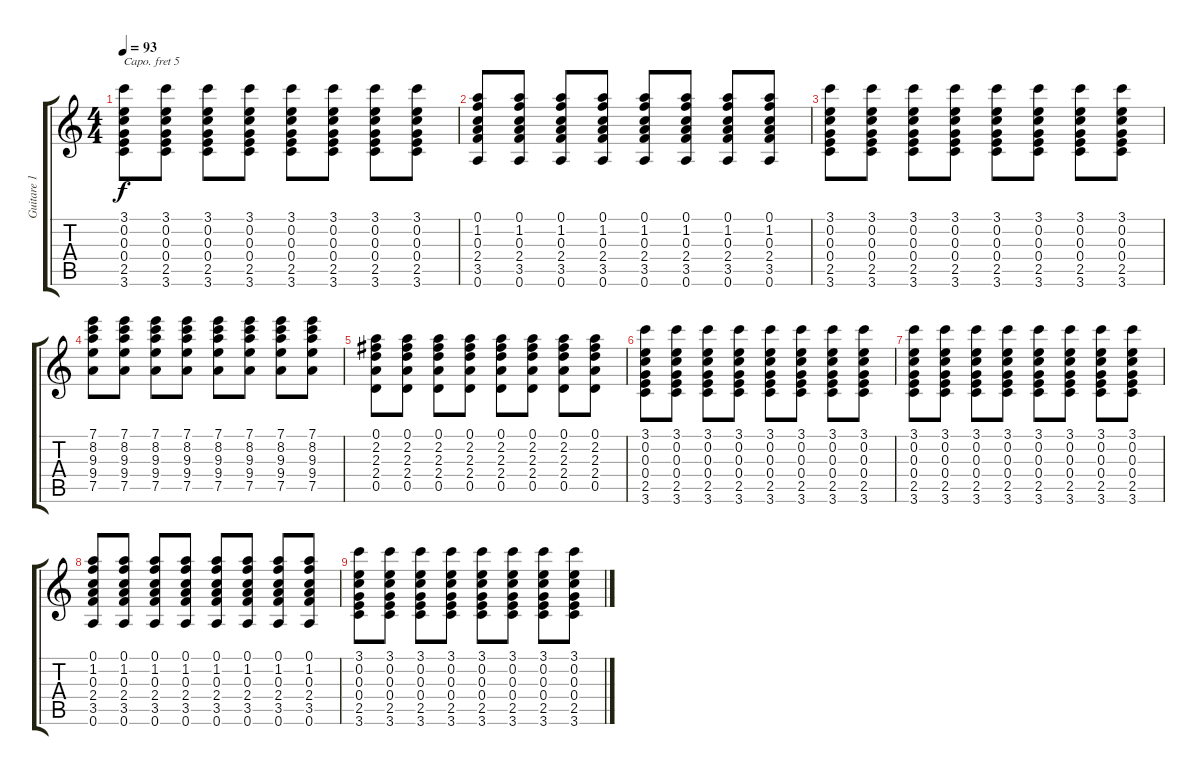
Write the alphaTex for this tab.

\track ("Guitare 1" "Guitare 1") {instrument acousticguitarnylon}
\staff {score tabs}
\capo 5
\tuning (E4 B3 G3 D3 A2 E2) {hide}
\ts (4 4)
\tempo 93
\clef g2
\ks c
(3.1 0.2 0.3 0.4 2.5 3.6).8{dy f} (3.1 0.2 0.3 0.4 2.5 3.6).8 (3.1 0.2 0.3 0.4 2.5 3.6).8 (3.1 0.2 0.3 0.4 2.5 3.6).8 (3.1 0.2 0.3 0.4 2.5 3.6).8 (3.1 0.2 0.3 0.4 2.5 3.6).8 (3.1 0.2 0.3 0.4 2.5 3.6).8 (3.1 0.2 0.3 0.4 2.5 3.6).8 |
(0.1 1.2 0.3 2.4 3.5 0.6).8 (0.1 1.2 0.3 2.4 3.5 0.6).8 (0.1 1.2 0.3 2.4 3.5 0.6).8 (0.1 1.2 0.3 2.4 3.5 0.6).8 (0.1 1.2 0.3 2.4 3.5 0.6).8 (0.1 1.2 0.3 2.4 3.5 0.6).8 (0.1 1.2 0.3 2.4 3.5 0.6).8 (0.1 1.2 0.3 2.4 3.5 0.6).8 |
(3.1 0.2 0.3 0.4 2.5 3.6).8 (3.1 0.2 0.3 0.4 2.5 3.6).8 (3.1 0.2 0.3 0.4 2.5 3.6).8 (3.1 0.2 0.3 0.4 2.5 3.6).8 (3.1 0.2 0.3 0.4 2.5 3.6).8 (3.1 0.2 0.3 0.4 2.5 3.6).8 (3.1 0.2 0.3 0.4 2.5 3.6).8 (3.1 0.2 0.3 0.4 2.5 3.6).8 |
(7.1 8.2 9.3 9.4 7.5).8 (7.1 8.2 9.3 9.4 7.5).8 (7.1 8.2 9.3 9.4 7.5).8 (7.1 8.2 9.3 9.4 7.5).8 (7.1 8.2 9.3 9.4 7.5).8 (7.1 8.2 9.3 9.4 7.5).8 (7.1 8.2 9.3 9.4 7.5).8 (7.1 8.2 9.3 9.4 7.5).8 |
(0.1 2.2 2.3 2.4 0.5).8 (0.1 2.2 2.3 2.4 0.5).8 (0.1 2.2 2.3 2.4 0.5).8 (0.1 2.2 2.3 2.4 0.5).8 (0.1 2.2 2.3 2.4 0.5).8 (0.1 2.2 2.3 2.4 0.5).8 (0.1 2.2 2.3 2.4 0.5).8 (0.1 2.2 2.3 2.4 0.5).8 |
(3.1 0.2 0.3 0.4 2.5 3.6).8 (3.1 0.2 0.3 0.4 2.5 3.6).8 (3.1 0.2 0.3 0.4 2.5 3.6).8 (3.1 0.2 0.3 0.4 2.5 3.6).8 (3.1 0.2 0.3 0.4 2.5 3.6).8 (3.1 0.2 0.3 0.4 2.5 3.6).8 (3.1 0.2 0.3 0.4 2.5 3.6).8 (3.1 0.2 0.3 0.4 2.5 3.6).8 |
(3.1 0.2 0.3 0.4 2.5 3.6).8 (3.1 0.2 0.3 0.4 2.5 3.6).8 (3.1 0.2 0.3 0.4 2.5 3.6).8 (3.1 0.2 0.3 0.4 2.5 3.6).8 (3.1 0.2 0.3 0.4 2.5 3.6).8 (3.1 0.2 0.3 0.4 2.5 3.6).8 (3.1 0.2 0.3 0.4 2.5 3.6).8 (3.1 0.2 0.3 0.4 2.5 3.6).8 |
(0.1 1.2 0.3 2.4 3.5 0.6).8 (0.1 1.2 0.3 2.4 3.5 0.6).8 (0.1 1.2 0.3 2.4 3.5 0.6).8 (0.1 1.2 0.3 2.4 3.5 0.6).8 (0.1 1.2 0.3 2.4 3.5 0.6).8 (0.1 1.2 0.3 2.4 3.5 0.6).8 (0.1 1.2 0.3 2.4 3.5 0.6).8 (0.1 1.2 0.3 2.4 3.5 0.6).8 |
(3.1 0.2 0.3 0.4 2.5 3.6).8 (3.1 0.2 0.3 0.4 2.5 3.6).8 (3.1 0.2 0.3 0.4 2.5 3.6).8 (3.1 0.2 0.3 0.4 2.5 3.6).8 (3.1 0.2 0.3 0.4 2.5 3.6).8 (3.1 0.2 0.3 0.4 2.5 3.6).8 (3.1 0.2 0.3 0.4 2.5 3.6).8 (3.1 0.2 0.3 0.4 2.5 3.6).8
